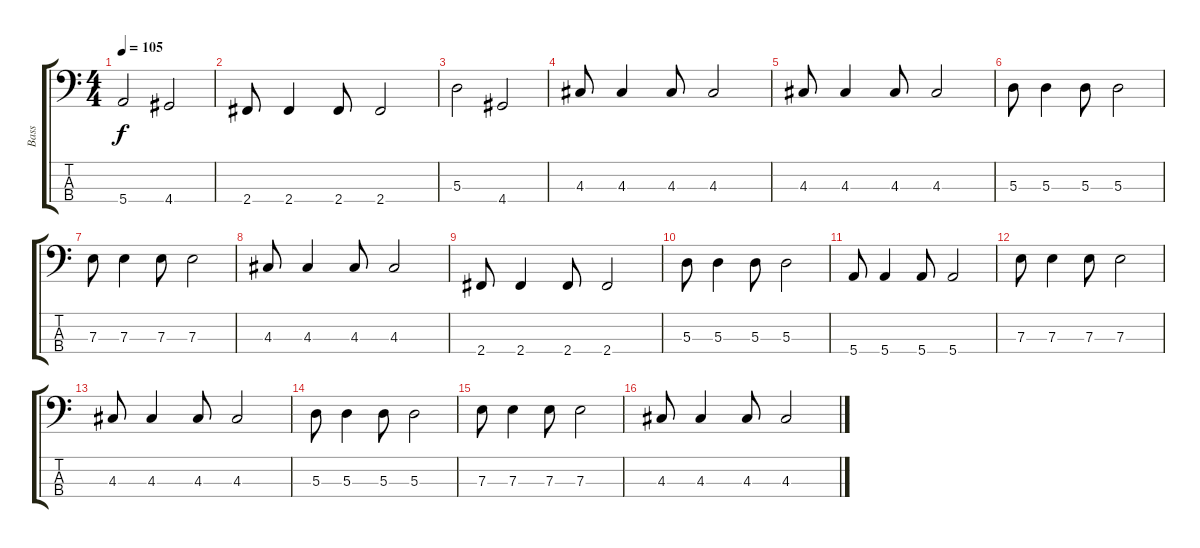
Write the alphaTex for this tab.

\track ("Bass" "Bass") {instrument electricbassfinger}
\staff {score tabs}
\tuning (G2 D2 A1 E1) {hide}
\ts (4 4)
\tempo 105
\clef f4
\ks c
5.4.2{dy f} 4.4.2 |
2.4.8 2.4.4 2.4.8 2.4.2 |
5.3.2 4.4.2 |
4.3.8 4.3.4 4.3.8 4.3.2 |
4.3.8 4.3.4 4.3.8 4.3.2 |
5.3.8 5.3.4 5.3.8 5.3.2 |
7.3.8 7.3.4 7.3.8 7.3.2 |
4.3.8 4.3.4 4.3.8 4.3.2 |
2.4.8 2.4.4 2.4.8 2.4.2 |
5.3.8 5.3.4 5.3.8 5.3.2 |
5.4.8 5.4.4 5.4.8 5.4.2 |
7.3.8 7.3.4 7.3.8 7.3.2 |
4.3.8 4.3.4 4.3.8 4.3.2 |
5.3.8 5.3.4 5.3.8 5.3.2 |
7.3.8 7.3.4 7.3.8 7.3.2 |
4.3.8 4.3.4 4.3.8 4.3.2
